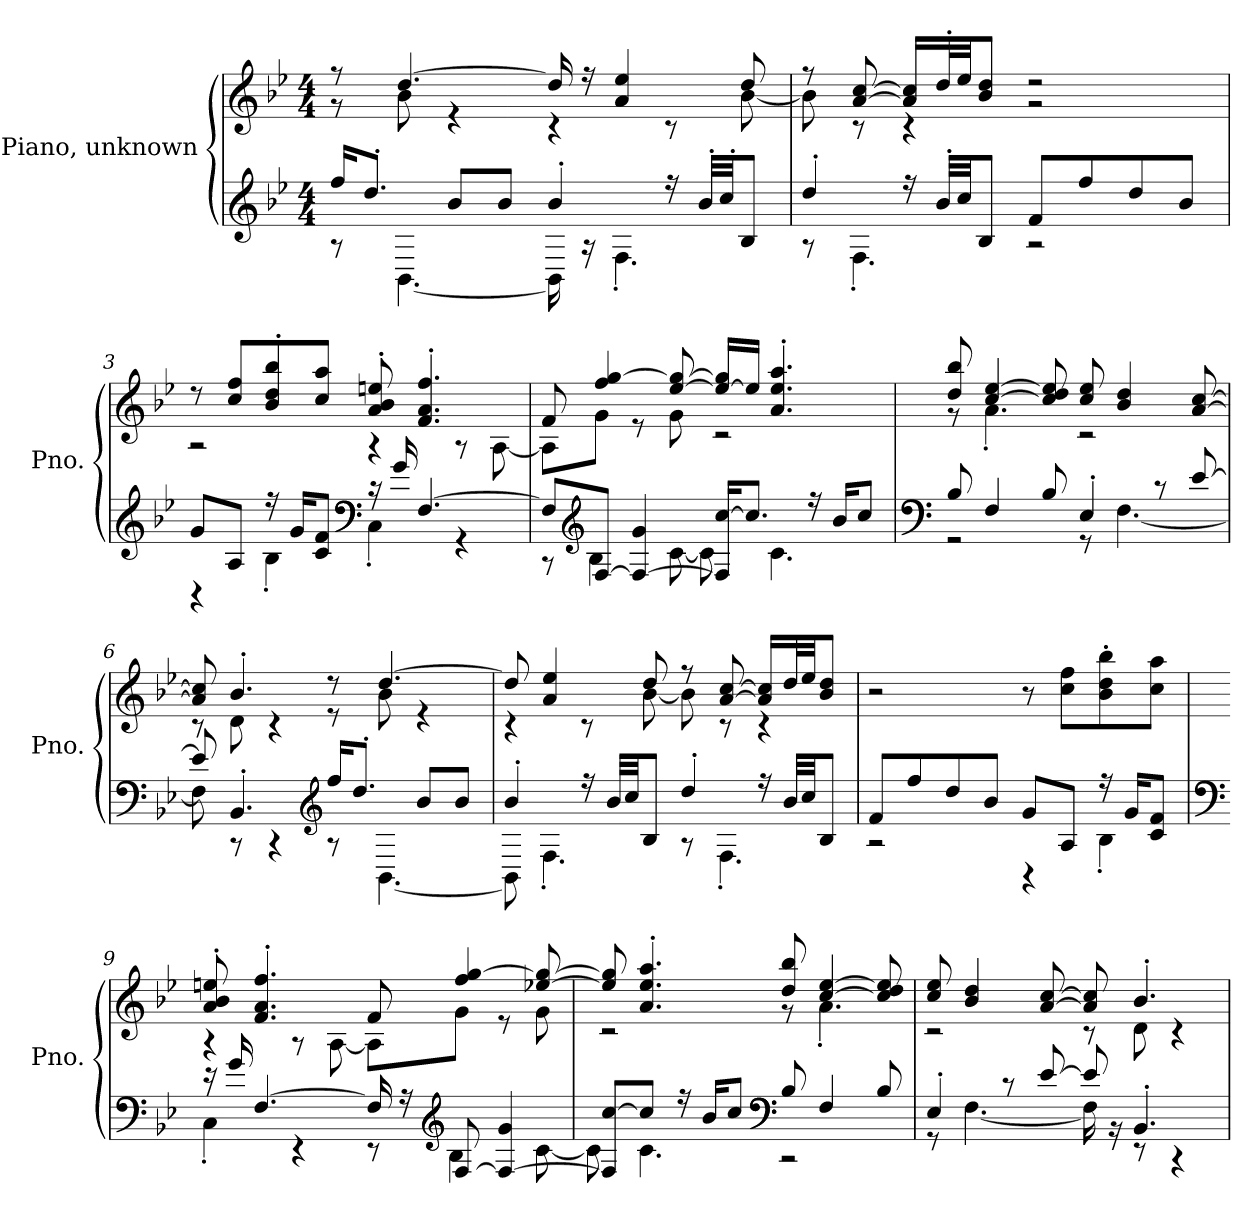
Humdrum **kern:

**kern	**kern
*part1	*part1
*staff2	*staff1
*I"Piano, unknown	*
*I'Pno.	*
*clefG2	*clefG2
*k[b-e-]	*k[b-e-]
*M4/4	*M4/4
*MM120	*MM120
=1	=1
*^	*^
16ff/KL	8r	8r	8r
8.dd'/J	.	.	.
.	[4.BB-\	[4.dd/	8b-\
8b-/L	.	.	4r
8b-/J	.	.	.
4b-'/	16BB-\]	16dd/]	4r
.	16r	16r	.
.	4.F'\	4a/ 4ee-/	.
16r	.	.	8r
32b-'/LLL	.	.	.
32cc'/JJ	.	.	.
8B-/J	.	8dd/	[8b-\
=2	=2	=2	=2
4dd'/	8r	8r	8b-\]
.	4.F'\	[8a/ [8cc/	8r
16r	.	16a/] 16cc/]LL	4r
32b-'/LLL	.	32dd'/L	.
32cc/JJ	.	32ee-/JJ	.
8B-/J	.	8b-/ 8dd/J	.
8f/L	2r	2r	2r
8ff/	.	.	.
8dd/	.	.	.
8b-/J	.	.	.
=3	=3	=3	=3
8g/L	4r	8r	2r
8A/J	.	8cc/ 8ff/L	.
16r	4B-'\	8b-/' 8dd/' 8bb-/'	.
16g/KL	.	.	.
8c/ 8f/J	.	8cc/ 8aa/J	.
*clefF4	*	*	*
16r	4C'\	8a/' 8b-/' 8een/'	4r
16g/	.	.	.
[4.F/	.	4.f/' 4.a/' 4.ff/'	.
.	4r	.	8r
.	.	.	[8A\
!!LO:LB:g=z	!!
=4	=4	=4	=4
8F/L]	8r	8f/	8A\L]
*clefG2	*	*	*
[8F/J	4B-\	4ff/ [4gg/	8g\J
4F/_ 4g/	.	.	8r
.	[8c\	[8ee-/ 8gg/_	8g\
16F/] [16cc/KL	8c\]	16ee-/_ 16gg/]LL	2r
8.cc/J]	.	16ee-/JJ]	.
.	4.c\	4.a/' 4.ee-/' 4.aa/'	.
16r	.	.	.
16b-/KL	.	.	.
8cc/J	.	.	.
=5	=5	=5	=5
*clefF4	*	*	*
8B-/	2r	8dd/ 8bb-/	8r
4F/	.	[4cc/ [4ee-/	4.a'\
8B-/	.	8cc/] 8dd/ 8ee-/]	.
4E-'/	8r	8cc/ 8ee-/	2r
.	[4.F\	4b-/ 4dd/	.
8r	.	.	.
[8e-/	.	[8a/ [8cc/	.
=6	=6	=6	=6
8e-/]	8F\]	8a/] 8cc/]	8r
4.BB-'/	8r	4.b-'/	8d\
.	4r	.	4r
*clefG2	*	*	*
16ff/KL	8r	8r	8r
8.dd'/J	.	.	.
.	[4.BB-\	[4.dd/	8b-\
8b-/L	.	.	4r
8b-/J	.	.	.
!!LO:LB:g=z	!!
=7	=7	=7	=7
4b-'/	8BB-\]	8dd/]	4r
.	4.F'\	4a/ 4ee-/	.
16r	.	.	8r
32b-/LLL	.	.	.
32cc/JJ	.	.	.
8B-/J	.	8dd/	[8b-\
4dd'/	8r	8r	8b-\]
.	4.F'\	[8a/ [8cc/	8r
16r	.	16a/] 16cc/]LL	4r
32b-/LLL	.	32dd/L	.
32cc/JJ	.	32ee-/JJ	.
8B-/J	.	8b-/ 8dd/J	.
*	*	*v	*v
=8	=8	=8
8f/L	2r	2r
8ff/	.	.
8dd/	.	.
8b-/J	.	.
8g/L	4r	8r
8A/J	.	8cc\ 8ff\L
16r	4B-'\	8b-\' 8dd\' 8bb-\'
16g/KL	.	.
8c/ 8f/J	.	8cc\ 8aa\J
=9	=9	=9
*clefF4	*	*
*	*	*^
16r	4C'\	8a/' 8b-/' 8een/'	4r
16g/	.	.	.
[4.F/	.	4.f/' 4.a/' 4.ff/'	.
.	4r	.	8r
.	.	.	[8A\
16F/]	8r	8f/	8A\L]
16r	.	.	.
*clefG2	*	*	*
[8F/	4B-\	4ff/ [4gg/	8g\J
4F/_ 4g/	.	.	8r
.	[8c\	[8ee-X/ 8gg/_	8g\
!!LO:LB:g=z	!!
=10	=10	=10	=10
8F/] [8cc/L	8c\]	8ee-/] 8gg/]	2r
8cc/J]	4.c\	4.a/' 4.ee-/' 4.aa/'	.
16r	.	.	.
16b-/KL	.	.	.
8cc/J	.	.	.
*clefF4	*	*	*
8B-/	2r	8dd/ 8bb-/	8r
4F/	.	[4cc/ [4ee-/	4.a'\
8B-/	.	8cc/] 8dd/ 8ee-/]	.
=11	=11	=11	=11
4E-'/	8r	8cc/ 8ee-/	2r
.	[4.F\	4b-/ 4dd/	.
8r	.	.	.
[8e-/	.	[8a/ [8cc/	.
8e-/]	16F\]	8a/] 8cc/]	8r
.	16r	.	.
4.BB-'/	8r	4.b-'/	8d\
.	4r	.	4r
*v	*v	*	*
*	*v	*v
=	=
*-	*-
